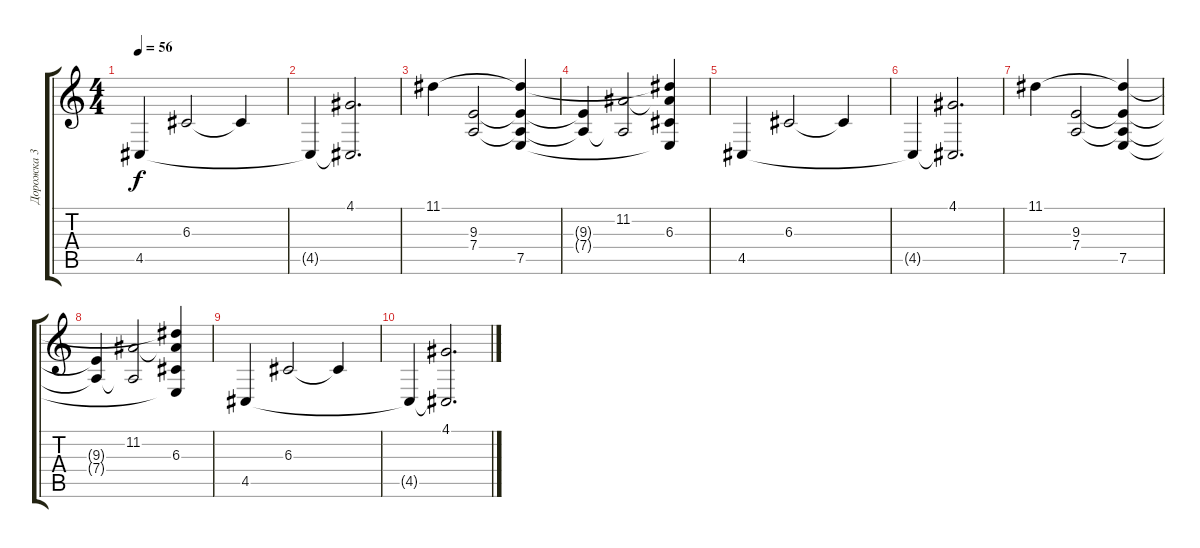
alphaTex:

\track ("Дорожка 3" "Дорожка 3") {instrument seashore}
\staff {score tabs}
\tuning (E4 B3 G3 D3 A2 E2) {hide}
\ts (4 4)
\tempo 56
\clef g2
\ks c
4.5.4{dy f} 6.3.2 6.3{t}.4 |
4.5{t}.4 (4.1 4.5{t}).2{d} |
11.1.4 (9.3 7.4).2 (11.1{t} 9.3{t} 7.4{t} 7.5).4 |
(9.3{t} 7.4{t}).4 (11.2 7.4{t}).2 (11.1{t} 11.2{t} 6.3 7.5{t}).4 |
4.5.4 6.3.2 6.3{t}.4 |
4.5{t}.4 (4.1 4.5{t}).2{d} |
11.1.4 (9.3 7.4).2 (11.1{t} 9.3{t} 7.4{t} 7.5).4 |
(9.3{t} 7.4{t}).4 (11.2 7.4{t}).2 (11.1{t} 11.2{t} 6.3 7.5{t}).4 |
4.5.4 6.3.2 6.3{t}.4 |
4.5{t}.4 (4.1 4.5{t}).2{d}
